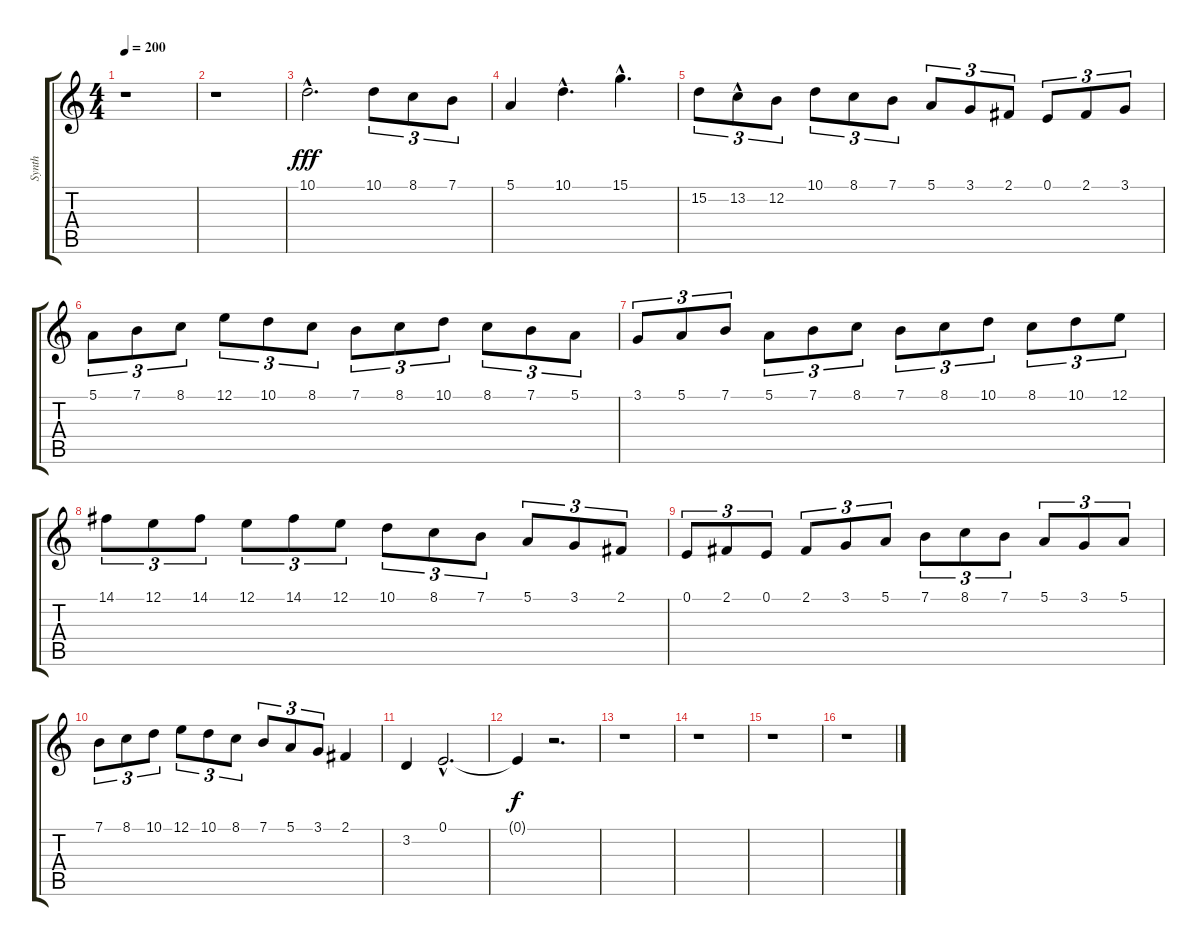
\track ("Synth" "Synth") {instrument lead2sawtooth}
\staff {score tabs}
\tuning (E4 B3 G3 D3 A2 E2) {hide}
\ts (4 4)
\tempo 200
\clef g2
\ks c
r.1{dy fff} |
r.1 |
10.1{hac}.2{d} 10.1.8{tu (3 2)} 8.1.8{tu (3 2)} 7.1.8{tu (3 2)} |
5.1.4 10.1{hac}.4{d} 15.1{hac}.4{d} |
15.2.8{tu (3 2)} 13.2{hac}.8{tu (3 2)} 12.2.8{tu (3 2)} 10.1.8{tu (3 2)} 8.1.8{tu (3 2)} 7.1.8{tu (3 2)} 5.1.8{tu (3 2)} 3.1.8{tu (3 2)} 2.1.8{tu (3 2)} 0.1.8{tu (3 2)} 2.1.8{tu (3 2)} 3.1.8{tu (3 2)} |
5.1.8{tu (3 2)} 7.1.8{tu (3 2)} 8.1.8{tu (3 2)} 12.1.8{tu (3 2)} 10.1.8{tu (3 2)} 8.1.8{tu (3 2)} 7.1.8{tu (3 2)} 8.1.8{tu (3 2)} 10.1.8{tu (3 2)} 8.1.8{tu (3 2)} 7.1.8{tu (3 2)} 5.1.8{tu (3 2)} |
3.1.8{tu (3 2)} 5.1.8{tu (3 2)} 7.1.8{tu (3 2)} 5.1.8{tu (3 2)} 7.1.8{tu (3 2)} 8.1.8{tu (3 2)} 7.1.8{tu (3 2)} 8.1.8{tu (3 2)} 10.1.8{tu (3 2)} 8.1.8{tu (3 2)} 10.1.8{tu (3 2)} 12.1.8{tu (3 2)} |
14.1.8{tu (3 2)} 12.1.8{tu (3 2)} 14.1.8{tu (3 2)} 12.1.8{tu (3 2)} 14.1.8{tu (3 2)} 12.1.8{tu (3 2)} 10.1.8{tu (3 2)} 8.1.8{tu (3 2)} 7.1.8{tu (3 2)} 5.1.8{tu (3 2)} 3.1.8{tu (3 2)} 2.1.8{tu (3 2)} |
0.1.8{tu (3 2)} 2.1.8{tu (3 2)} 0.1.8{tu (3 2)} 2.1.8{tu (3 2)} 3.1.8{tu (3 2)} 5.1.8{tu (3 2)} 7.1.8{tu (3 2)} 8.1.8{tu (3 2)} 7.1.8{tu (3 2)} 5.1.8{tu (3 2)} 3.1.8{tu (3 2)} 5.1.8{tu (3 2)} |
7.1.8{tu (3 2)} 8.1.8{tu (3 2)} 10.1.8{tu (3 2)} 12.1.8{tu (3 2)} 10.1.8{tu (3 2)} 8.1.8{tu (3 2)} 7.1.8{tu (3 2)} 5.1.8{tu (3 2)} 3.1.8{tu (3 2)} 2.1.4 |
3.2.4 0.1{hac}.2{d} |
0.1{t}.4{dy f} r.2{d} |
r.1 |
r.1 |
r.1 |
r.1
